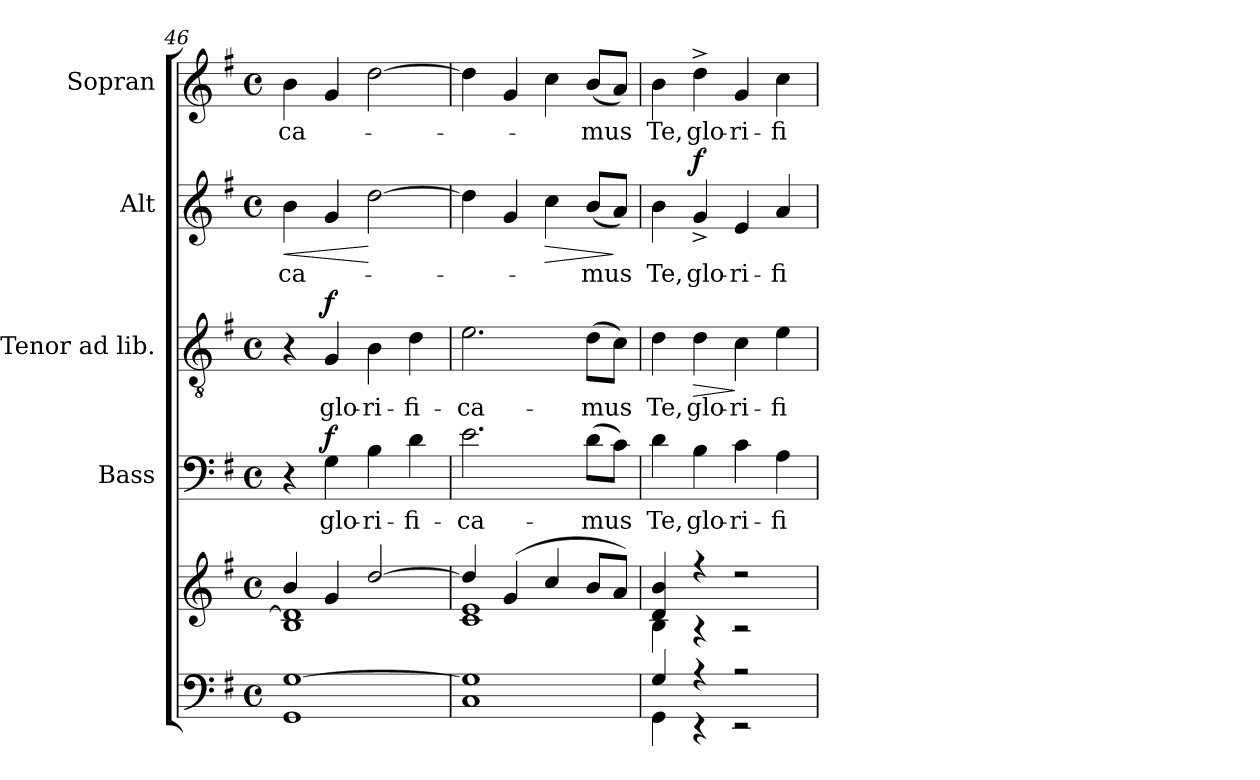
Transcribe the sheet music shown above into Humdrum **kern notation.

**kern	**kern	**kern	**text	**dynam	**kern	**text	**dynam	**kern	**text	**dynam	**kern	**text
*part5	*part5	*part4	*part4	*part4	*part3	*part3	*part3	*part2	*part2	*part2	*part1	*part1
*staff6	*staff5	*staff4	*staff4	*staff4	*staff3	*staff3	*staff3	*staff2	*staff2	*staff2	*staff1	*staff1
*	*	*I"Bass	*	*	*I"Tenor ad lib.	*	*	*I"Alt	*	*	*I"Sopran	*
*	*	*I'B.	*	*	*I'T.	*	*	*I'A.	*	*	*I'S.	*
*clefF4	*clefG2	*clefF4	*	*	*clefGv2	*	*	*clefG2	*	*	*clefG2	*
*k[f#]	*k[f#]	*k[f#]	*	*	*k[f#]	*	*	*k[f#]	*	*	*k[f#]	*
*G:	*G:	*G:	*	*	*G:	*	*	*G:	*	*	*G:	*
*M4/4	*M4/4	*M4/4	*	*	*M4/4	*	*	*M4/4	*	*	*M4/4	*
*met(c)	*met(c)	*met(c)	*	*	*met(c)	*	*	*met(c)	*	*	*met(c)	*
=46	=46	=46	=46	=46	=46	=46	=46	=46	=46	=46	=46	=46
*^	*^	*	*	*	*	*	*	*	*	*	*	*
!	!	!	!	!	!	!	!	!	!	!	!LO:LY:b	!LO:HP:b	!	!LO:LY:b
[>1G	1GG	4b/	1B 1d]	4r	.	.	4r	.	.	4b\	-ca-	<	4b\	-ca-
!	!	!	!	!	!LO:LY:b	!LO:DY:a	!	!LO:LY:b	!LO:DY:a	!	!	!	!	!
.	.	4g/	.	4G\	glo-	f	4G/	glo-	f	4g/	.	.	4g/	.
!	!	!	!	!	!LO:LY:b	!	!	!LO:LY:b	!	!	!	!	!	!
.	.	[>2dd/	.	4B\	-ri-	.	4B\	-ri-	.	[2dd\	.	[	[2dd\	.
!	!	!	!	!	!LO:LY:b	!	!	!LO:LY:b	!	!	!	!	!	!
.	.	.	.	4d\	-fi-	.	4d\	-fi-	.	.	.	.	.	.
=47	=47	=47	=47	=47	=47	=47	=47	=47	=47	=47	=47	=47	=47	=47
!	!	!	!	!	!LO:LY:b	!	!	!LO:LY:b	!	!	!	!	!	!
1G]	1C	4dd/]	1c 1e	2.e\	-ca-	.	2.e\	-ca-	.	4dd\]	.	.	4dd\]	.
.	.	(4g/	.	.	.	.	.	.	.	4g/	.	.	4g/	.
!	!	!	!	!	!	!	!	!	!	!	!	!LO:HP:b	!	!
.	.	4cc/	.	.	.	.	.	.	.	4cc\	.	>	4cc\	.
!	!	!	!	!	!LO:LY:b	!	!	!LO:LY:b	!	!	!LO:LY:b	!	!	!LO:LY:b
.	.	8b/L	.	(>8d\L	-mus	.	(>8d\L	-mus	.	(<8b/L	-mus	.	(<8b/L	-mus
.	.	8a/J)	.	8c\J)	.	.	8c\J)	.	.	8a/J)	.	]	8a/J)	.
=48	=48	=48	=48	=48	=48	=48	=48	=48	=48	=48	=48	=48	=48	=48
!	!	!	!	!	!LO:LY:b	!	!	!LO:LY:b	!	!	!LO:LY:b	!	!	!LO:LY:b
4G/	4GG\	4d/ 4b/	4B\	4d\	Te,	.	4d\	Te,	.	4b\	Te,	.	4b\	Te,
!	!	!	!	!	!LO:LY:b	!	!	!LO:LY:b	!LO:HP:b	!	!LO:LY:b	!LO:DY:a	!	!LO:LY:b
4r	4r	4r	4r	4B\	glo-	.	4d\	glo-	>	4g^>/	glo-	f	4dd^>\	glo-
!	!	!	!	!	!LO:LY:b	!	!	!LO:LY:b	!	!	!LO:LY:b	!	!	!LO:LY:b
2r	2r	2r	2r	4c\	-ri-	.	4c\	-ri-	]	4e/	-ri-	.	4g/	-ri-
!	!	!	!	!	!LO:LY:b	!	!	!LO:LY:b	!	!	!LO:LY:b	!	!	!LO:LY:b
.	.	.	.	4A\	-fi-	.	4e\	-fi-	.	4a/	-fi-	.	4cc\	-fi-
*v	*v	*	*	*	*	*	*	*	*	*	*	*	*	*
*	*v	*v	*	*	*	*	*	*	*	*	*	*	*
=	=	=	=	=	=	=	=	=	=	=	=	=
*-	*-	*-	*-	*-	*-	*-	*-	*-	*-	*-	*-	*-
